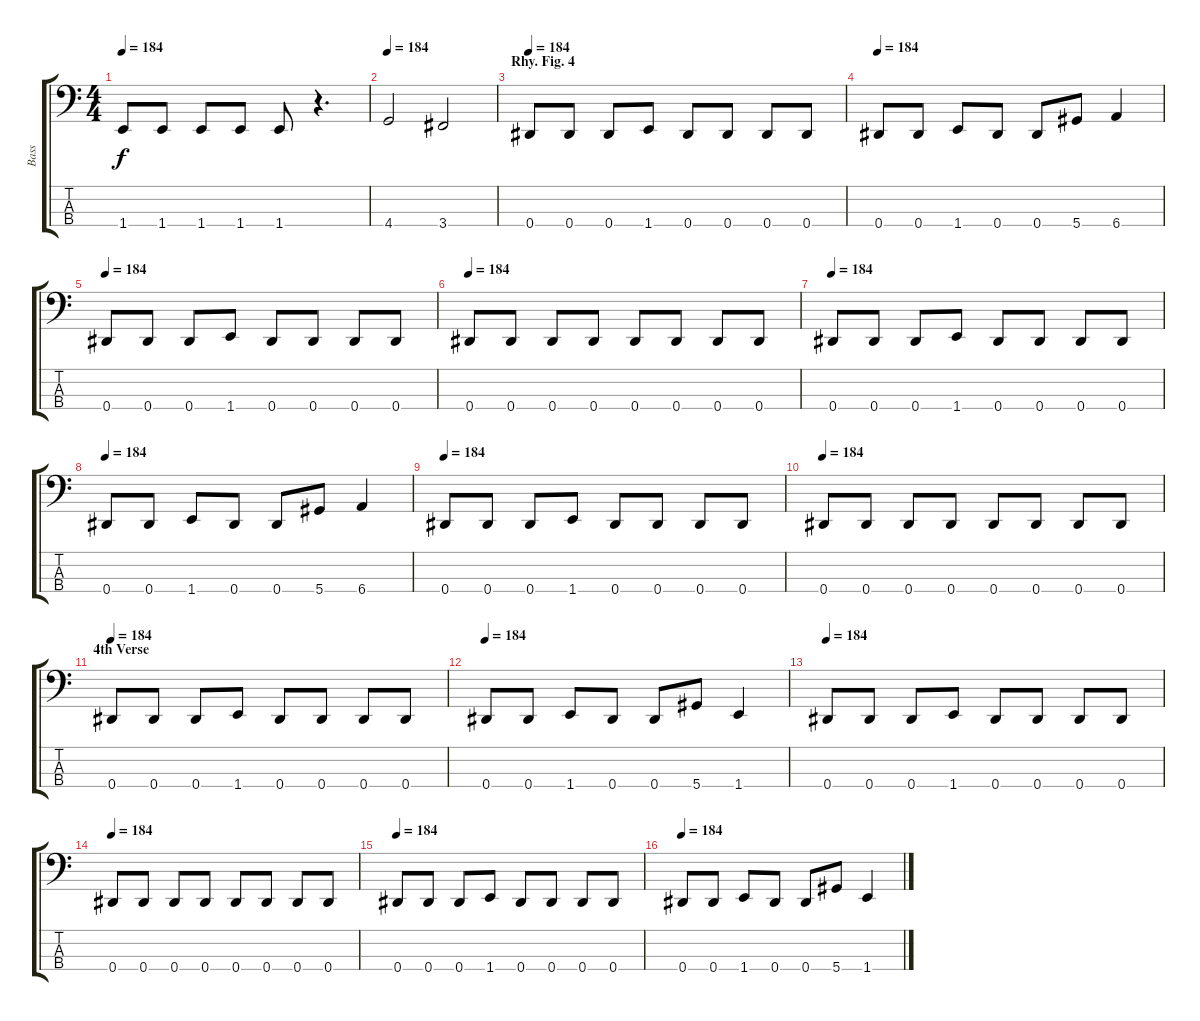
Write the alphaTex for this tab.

\track ("Bass" "Bass") {instrument electricbasspick}
\staff {score tabs}
\tuning (Gb2 Db2 Ab1 Eb1) {hide}
\ts (4 4)
\tempo 184
\clef f4
\ks c
1.4.8{dy f} 1.4.8 1.4.8 1.4.8 1.4.8 r.4{d} |
\tempo 184
4.4.2 3.4.2 |
\section ("" "Rhy. Fig. 4")
\tempo 184
0.4.8 0.4.8 0.4.8 1.4.8 0.4.8 0.4.8 0.4.8 0.4.8 |
\tempo 184
0.4.8 0.4.8 1.4.8 0.4.8 0.4.8 5.4.8 6.4.4 |
\tempo 184
0.4.8 0.4.8 0.4.8 1.4.8 0.4.8 0.4.8 0.4.8 0.4.8 |
\tempo 184
0.4.8 0.4.8 0.4.8 0.4.8 0.4.8 0.4.8 0.4.8 0.4.8 |
\tempo 184
0.4.8 0.4.8 0.4.8 1.4.8 0.4.8 0.4.8 0.4.8 0.4.8 |
\tempo 184
0.4.8 0.4.8 1.4.8 0.4.8 0.4.8 5.4.8 6.4.4 |
\tempo 184
0.4.8 0.4.8 0.4.8 1.4.8 0.4.8 0.4.8 0.4.8 0.4.8 |
\tempo 184
0.4.8 0.4.8 0.4.8 0.4.8 0.4.8 0.4.8 0.4.8 0.4.8 |
\section ("" "4th Verse")
\tempo 184
0.4.8 0.4.8 0.4.8 1.4.8 0.4.8 0.4.8 0.4.8 0.4.8 |
\tempo 184
0.4.8 0.4.8 1.4.8 0.4.8 0.4.8 5.4.8 1.4.4 |
\tempo 184
0.4.8 0.4.8 0.4.8 1.4.8 0.4.8 0.4.8 0.4.8 0.4.8 |
\tempo 184
0.4.8 0.4.8 0.4.8 0.4.8 0.4.8 0.4.8 0.4.8 0.4.8 |
\tempo 184
0.4.8 0.4.8 0.4.8 1.4.8 0.4.8 0.4.8 0.4.8 0.4.8 |
\tempo 184
0.4.8 0.4.8 1.4.8 0.4.8 0.4.8 5.4.8 1.4.4
